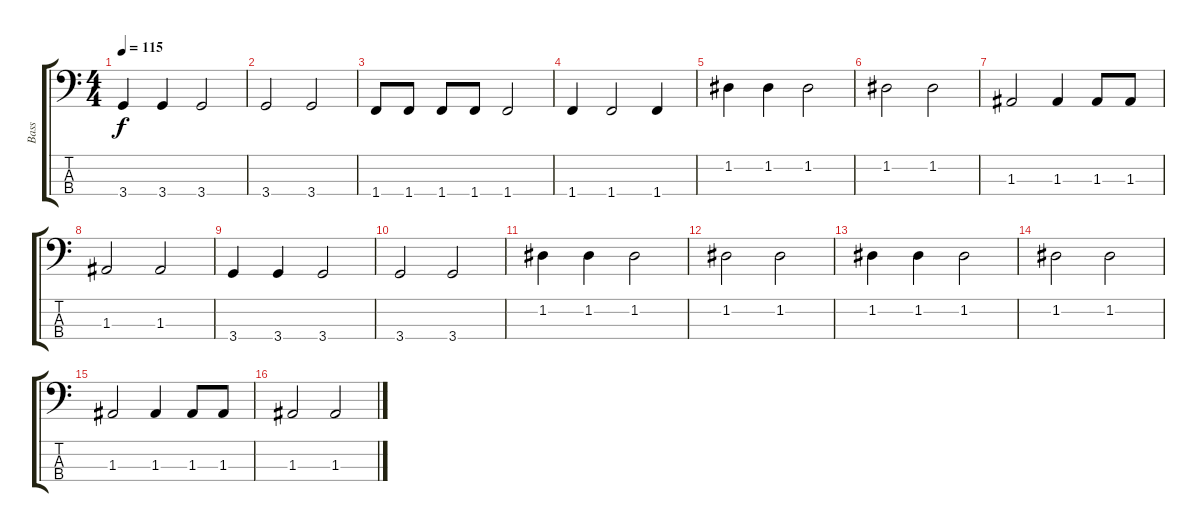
\track ("Bass" "Bass") {instrument electricbassfinger}
\staff {score tabs}
\tuning (G2 D2 A1 E1) {hide}
\ts (4 4)
\tempo 115
\clef f4
\ks c
3.4.4{dy f} 3.4.4 3.4.2 |
3.4.2 3.4.2 |
1.4.8 1.4.8 1.4.8 1.4.8 1.4.2 |
1.4.4 1.4.2 1.4.4 |
1.2.4 1.2.4 1.2.2 |
1.2.2 1.2.2 |
1.3.2 1.3.4 1.3.8 1.3.8 |
1.3.2 1.3.2 |
3.4.4 3.4.4 3.4.2 |
3.4.2 3.4.2 |
1.2.4 1.2.4 1.2.2 |
1.2.2 1.2.2 |
1.2.4 1.2.4 1.2.2 |
1.2.2 1.2.2 |
1.3.2 1.3.4 1.3.8 1.3.8 |
1.3.2 1.3.2
